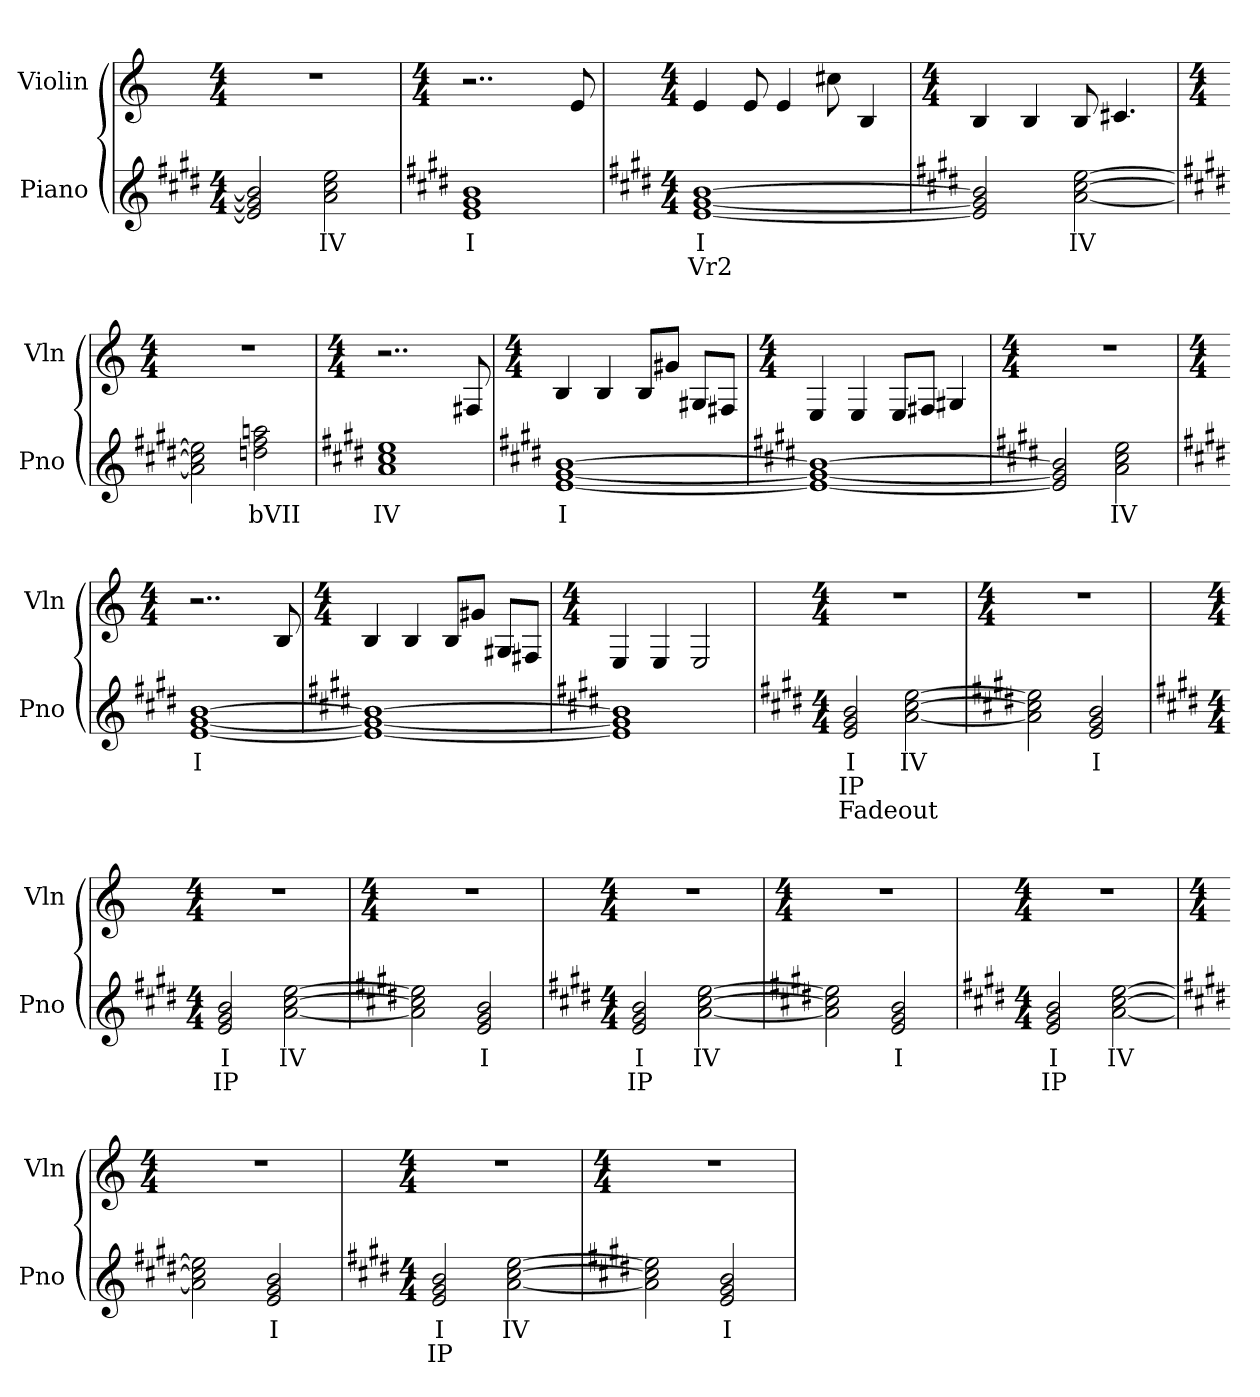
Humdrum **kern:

**kern	**text	**text	**text	**kern
*part2	*part2	*part2	*part2	*part1
*staff2	*staff2	*staff2	*staff2	*staff1
*I"Piano	*	*	*	*I"Violin
*I'Pno	*	*	*	*I'Vln
*k[f#c#g#d#]	*	*	*	*
*E:	*	*	*	*
*M4/4	*	*	*	*M4/4
=	=	=	=	=
2e] 2g#] 2b]	.	.	.	1r
2a 2cc# 2ee	IV	.	.	.
=	=	=	=	=
*k[f#c#g#d#]	*	*	*	*
*E:	*	*	*	*
*	*	*	*	*M4/4
1e 1g# 1b	I	.	.	2..r
.	.	.	.	8e
=	=	=	=	=
*k[f#c#g#d#]	*	*	*	*
*E:	*	*	*	*
*M4/4	*	*	*	*M4/4
[1e [1g# [1b	I	Vr2	.	4e
.	.	.	.	8e
.	.	.	.	4e
.	.	.	.	8cc#X
.	.	.	.	4B
=	=	=	=	=
*k[f#c#g#d#]	*	*	*	*
*E:	*	*	*	*
*	*	*	*	*M4/4
2e] 2g#] 2b]	.	.	.	4B
.	.	.	.	4B
[2a [2cc# [2ee	IV	.	.	8B
.	.	.	.	4.c#X
=	=	=	=	=
*k[f#c#g#d#]	*	*	*	*
*E:	*	*	*	*
*	*	*	*	*M4/4
2a] 2cc#] 2ee]	.	.	.	1r
2ddn 2ff# 2aan	bVII	.	.	.
=	=	=	=	=
*k[f#c#g#d#]	*	*	*	*
*E:	*	*	*	*
*	*	*	*	*M4/4
1a 1cc# 1ee	IV	.	.	2..r
.	.	.	.	8F#X
=	=	=	=	=
*k[f#c#g#d#]	*	*	*	*
*E:	*	*	*	*
*	*	*	*	*M4/4
[1e [1g# [1b	I	.	.	4B
.	.	.	.	4B
.	.	.	.	8BL
.	.	.	.	8g#XJ
.	.	.	.	8G#XL
.	.	.	.	8F#XJ
=	=	=	=	=
*k[f#c#g#d#]	*	*	*	*
*E:	*	*	*	*
*	*	*	*	*M4/4
1e_ 1g#_ 1b_	.	.	.	4E
.	.	.	.	4E
.	.	.	.	8EL
.	.	.	.	8F#XJ
.	.	.	.	4G#X
=	=	=	=	=
*k[f#c#g#d#]	*	*	*	*
*E:	*	*	*	*
*	*	*	*	*M4/4
2e] 2g#] 2b]	.	.	.	1r
2a 2cc# 2ee	IV	.	.	.
=	=	=	=	=
*k[f#c#g#d#]	*	*	*	*
*E:	*	*	*	*
*	*	*	*	*M4/4
[1e [1g# [1b	I	.	.	2..r
.	.	.	.	8B
=	=	=	=	=
*k[f#c#g#d#]	*	*	*	*
*E:	*	*	*	*
*	*	*	*	*M4/4
1e_ 1g#_ 1b_	.	.	.	4B
.	.	.	.	4B
.	.	.	.	8BL
.	.	.	.	8g#XJ
.	.	.	.	8G#XL
.	.	.	.	8F#XJ
=	=	=	=	=
*k[f#c#g#d#]	*	*	*	*
*E:	*	*	*	*
*	*	*	*	*M4/4
1e] 1g#] 1b]	.	.	.	4E
.	.	.	.	4E
.	.	.	.	2E
=	=	=	=	=
*k[f#c#g#d#]	*	*	*	*
*E:	*	*	*	*
*M4/4	*	*	*	*M4/4
2e 2g# 2b	I	IP	Fadeout	1r
[2a [2cc# [2ee	IV	.	.	.
=	=	=	=	=
*k[f#c#g#d#]	*	*	*	*
*E:	*	*	*	*
*	*	*	*	*M4/4
2a] 2cc#] 2ee]	.	.	.	1r
2e 2g# 2b	I	.	.	.
=	=	=	=	=
*k[f#c#g#d#]	*	*	*	*
*E:	*	*	*	*
*M4/4	*	*	*	*M4/4
2e 2g# 2b	I	IP	.	1r
[2a [2cc# [2ee	IV	.	.	.
=	=	=	=	=
*k[f#c#g#d#]	*	*	*	*
*E:	*	*	*	*
*	*	*	*	*M4/4
2a] 2cc#] 2ee]	.	.	.	1r
2e 2g# 2b	I	.	.	.
=	=	=	=	=
*k[f#c#g#d#]	*	*	*	*
*E:	*	*	*	*
*M4/4	*	*	*	*M4/4
2e 2g# 2b	I	IP	.	1r
[2a [2cc# [2ee	IV	.	.	.
=	=	=	=	=
*k[f#c#g#d#]	*	*	*	*
*E:	*	*	*	*
*	*	*	*	*M4/4
2a] 2cc#] 2ee]	.	.	.	1r
2e 2g# 2b	I	.	.	.
=	=	=	=	=
*k[f#c#g#d#]	*	*	*	*
*E:	*	*	*	*
*M4/4	*	*	*	*M4/4
2e 2g# 2b	I	IP	.	1r
[2a [2cc# [2ee	IV	.	.	.
=	=	=	=	=
*k[f#c#g#d#]	*	*	*	*
*E:	*	*	*	*
*	*	*	*	*M4/4
2a] 2cc#] 2ee]	.	.	.	1r
2e 2g# 2b	I	.	.	.
=	=	=	=	=
*k[f#c#g#d#]	*	*	*	*
*E:	*	*	*	*
*M4/4	*	*	*	*M4/4
2e 2g# 2b	I	IP	.	1r
[2a [2cc# [2ee	IV	.	.	.
=	=	=	=	=
*k[f#c#g#d#]	*	*	*	*
*E:	*	*	*	*
*	*	*	*	*M4/4
2a] 2cc#] 2ee]	.	.	.	1r
2e 2g# 2b	I	.	.	.
=	=	=	=	=
*-	*-	*-	*-	*-
